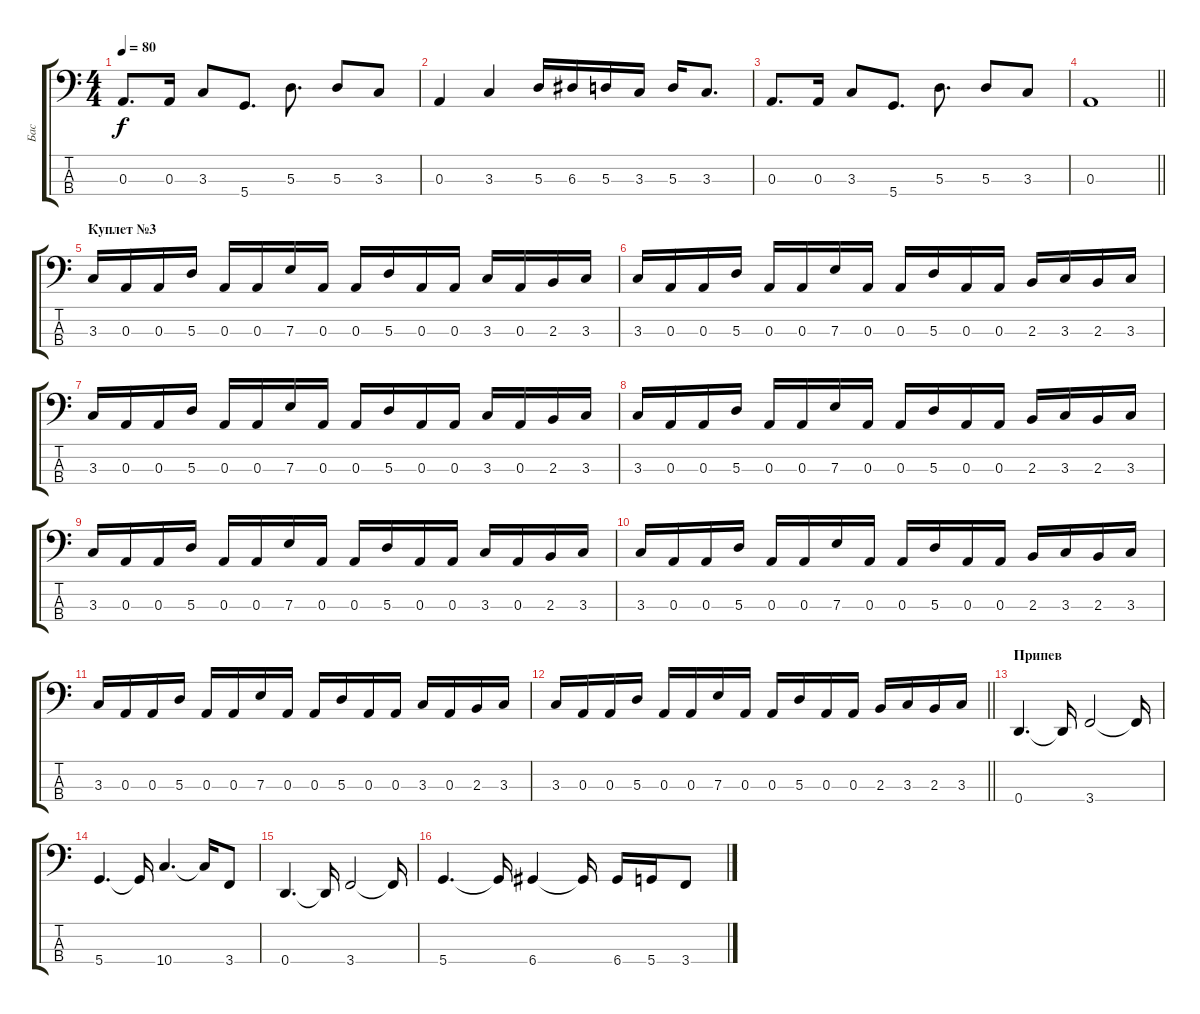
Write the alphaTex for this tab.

\track ("Бас" "Бас") {instrument electricbassfinger}
\staff {score tabs}
\tuning (G2 D2 A1 D1) {hide}
\ts (4 4)
\tempo 80
\clef f4
\ks c
0.3.8{d dy f} 0.3.16 3.3.8 5.4.8{d} 5.3.8{d} 5.3.8 3.3.8 |
0.3.4 3.3.4 5.3.16 6.3.16 5.3.16 3.3.16 5.3.16 3.3.8{d} |
0.3.8{d} 0.3.16 3.3.8 5.4.8{d} 5.3.8{d} 5.3.8 3.3.8 |
\barLineRight lightlight
0.3.1 |
\section ("" "Куплет №3")
3.3.16 0.3.16 0.3.16 5.3.16 0.3.16 0.3.16 7.3.16 0.3.16 0.3.16 5.3.16 0.3.16 0.3.16 3.3.16 0.3.16 2.3.16 3.3.16 |
3.3.16 0.3.16 0.3.16 5.3.16 0.3.16 0.3.16 7.3.16 0.3.16 0.3.16 5.3.16 0.3.16 0.3.16 2.3.16 3.3.16 2.3.16 3.3.16 |
3.3.16 0.3.16 0.3.16 5.3.16 0.3.16 0.3.16 7.3.16 0.3.16 0.3.16 5.3.16 0.3.16 0.3.16 3.3.16 0.3.16 2.3.16 3.3.16 |
3.3.16 0.3.16 0.3.16 5.3.16 0.3.16 0.3.16 7.3.16 0.3.16 0.3.16 5.3.16 0.3.16 0.3.16 2.3.16 3.3.16 2.3.16 3.3.16 |
3.3.16 0.3.16 0.3.16 5.3.16 0.3.16 0.3.16 7.3.16 0.3.16 0.3.16 5.3.16 0.3.16 0.3.16 3.3.16 0.3.16 2.3.16 3.3.16 |
3.3.16 0.3.16 0.3.16 5.3.16 0.3.16 0.3.16 7.3.16 0.3.16 0.3.16 5.3.16 0.3.16 0.3.16 2.3.16 3.3.16 2.3.16 3.3.16 |
3.3.16 0.3.16 0.3.16 5.3.16 0.3.16 0.3.16 7.3.16 0.3.16 0.3.16 5.3.16 0.3.16 0.3.16 3.3.16 0.3.16 2.3.16 3.3.16 |
\barLineRight lightlight
3.3.16 0.3.16 0.3.16 5.3.16 0.3.16 0.3.16 7.3.16 0.3.16 0.3.16 5.3.16 0.3.16 0.3.16 2.3.16 3.3.16 2.3.16 3.3.16 |
\section ("" "Припев")
0.4.4{d} 0.4{t}.16 3.4.2 3.4{t}.16 |
5.4.4{d} 5.4{t}.16 10.4.4{d} 10.4{t}.16 3.4.8 |
0.4.4{d} 0.4{t}.16 3.4.2 3.4{t}.16 |
5.4.4{d} 5.4{t}.16 6.4.4 6.4{t}.16 6.4.16 5.4.16 3.4.8
